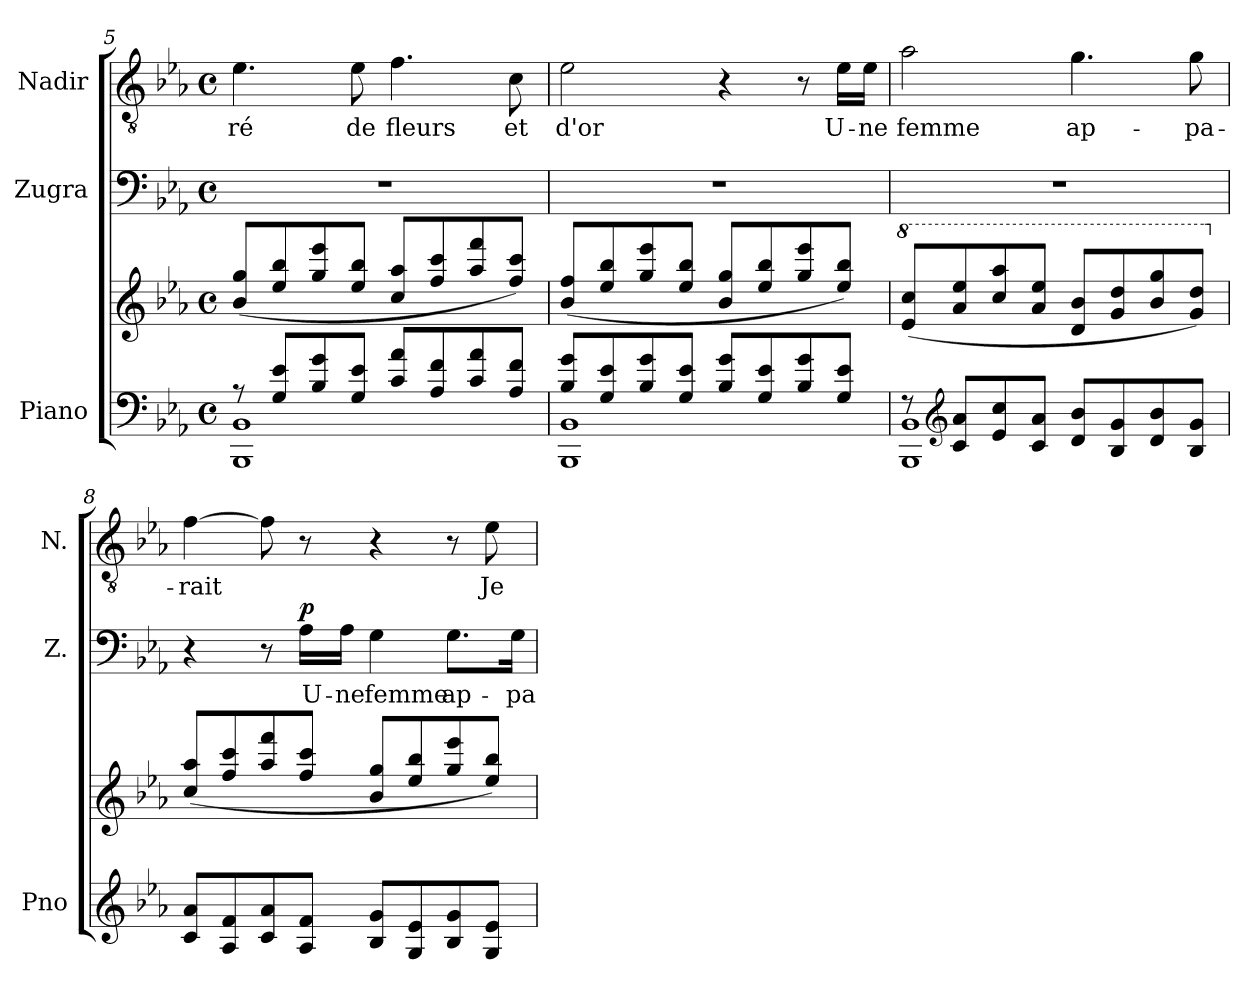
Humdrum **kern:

**kern	**kern	**kern	**text	**dynam	**kern	**text
*part3	*part3	*part2	*part2	*part2	*part1	*part1
*staff4	*staff3	*staff2	*staff2	*staff2	*staff1	*staff1
*I"Piano	*	*I"Zugra	*	*	*I"Nadir	*
*I'Pno	*	*I'Z.	*	*	*I'N.	*
*clefF4	*clefG2	*clefF4	*	*	*clefGv2	*
*k[b-e-a-]	*k[b-e-a-]	*k[b-e-a-]	*	*	*k[b-e-a-]	*
*M4/4	*M4/4	*M4/4	*	*	*M4/4	*
*met(c)	*met(c)	*met(c)	*	*	*met(c)	*
=5	=5	=5	=5	=5	=5	=5
*^	*	*	*	*	*	*
8r	1BBB- 1BB-	(8b-/ 8gg/L	1r	.	.	4.e-\	-ré
8G/ 8e-/L	.	8ee-/ 8bb-/	.	.	.	.	.
8B-/ 8g/	.	8gg/ 8eee-/	.	.	.	.	.
8G/ 8e-/J	.	8ee-/ 8bb-/J	.	.	.	8e-\	de
8c/ 8a-/L	.	8cc/ 8aa-/L	.	.	.	4.f\	fleurs
8A-/ 8f/	.	8ff/ 8ccc/	.	.	.	.	.
8c/ 8a-/	.	8aa-/ 8fff/	.	.	.	.	.
8A-/ 8f/J	.	8ff/ 8ccc/J)	.	.	.	8c\	et
!!LO:LB:g=z
=6	=6	=6	=6	=6	=6	=6	=6
8B-/ 8g/L	1BBB- 1BB-	(8b-/ 8ff/L	1r	.	.	2e-\	d'or
8G/ 8e-/	.	8ee-/ 8bb-/	.	.	.	.	.
8B-/ 8g/	.	8gg/ 8eee-/	.	.	.	.	.
8G/ 8e-/J	.	8ee-/ 8bb-/J	.	.	.	.	.
8B-/ 8g/L	.	8b-/ 8gg/L	.	.	.	4r	.
8G/ 8e-/	.	8ee-/ 8bb-/	.	.	.	.	.
8B-/ 8g/	.	8gg/ 8eee-/	.	.	.	8r	.
8G/ 8e-/J	.	8ee-/ 8bb-/J)	.	.	.	16e-\LL	U-
.	.	.	.	.	.	16e-\JJ	-ne
=7	=7	=7	=7	=7	=7	=7	=7
*	*	*8va	*	*	*	*	*
8r	1BBB- 1BB-	(8ee-/ 8ccc/L	1r	.	.	2a-\	femme
*clefG2	*	*	*	*	*	*	*
8c/ 8a-/L	.	8aa-/ 8eee-/	.	.	.	.	.
8e-/ 8cc/	.	8ccc/ 8aaa-/	.	.	.	.	.
8c/ 8a-/J	.	8aa-/ 8eee-/J	.	.	.	.	.
8d/ 8b-/L	.	8dd/ 8bb-/L	.	.	.	4.g\	ap-
8B-/ 8g/	.	8gg/ 8ddd/	.	.	.	.	.
8d/ 8b-/	.	8bb-/ 8ggg/	.	.	.	.	.
8B-/ 8g/J	.	8gg/ 8ddd/J)	.	.	.	8g\	-pa-
*v	*v	*	*	*	*	*	*
=8	=8	=8	=8	=8	=8	=8
*	*X8va	*	*	*	*	*
8c/ 8a-/L	(8cc/ 8aa-/L	4r	.	.	[4f\	-rait
8A-/ 8f/	8ff/ 8ccc/	.	.	.	.	.
8c/ 8a-/	8aa-/ 8fff/	8r	.	.	8f\]	.
!	!	!	!	!LO:DY:b	!	!
8A-/ 8f/J	8ff/ 8ccc/J	16A-\LL	U-	p	8r	.
.	.	16A-\JJ	-ne	.	.	.
8B-/ 8g/L	8b-/ 8gg/L	4G\	femme	.	4r	.
8G/ 8e-/	8ee-/ 8bb-/	.	.	.	.	.
8B-/ 8g/	8gg/ 8eee-/	8.G\L	ap-	.	8r	.
8G/ 8e-/J	8ee-/ 8bb-/J)	.	.	.	8e-\	Je
.	.	16G\Jk	-pa-	.	.	.
=	=	=	=	=	=	=
*-	*-	*-	*-	*-	*-	*-
